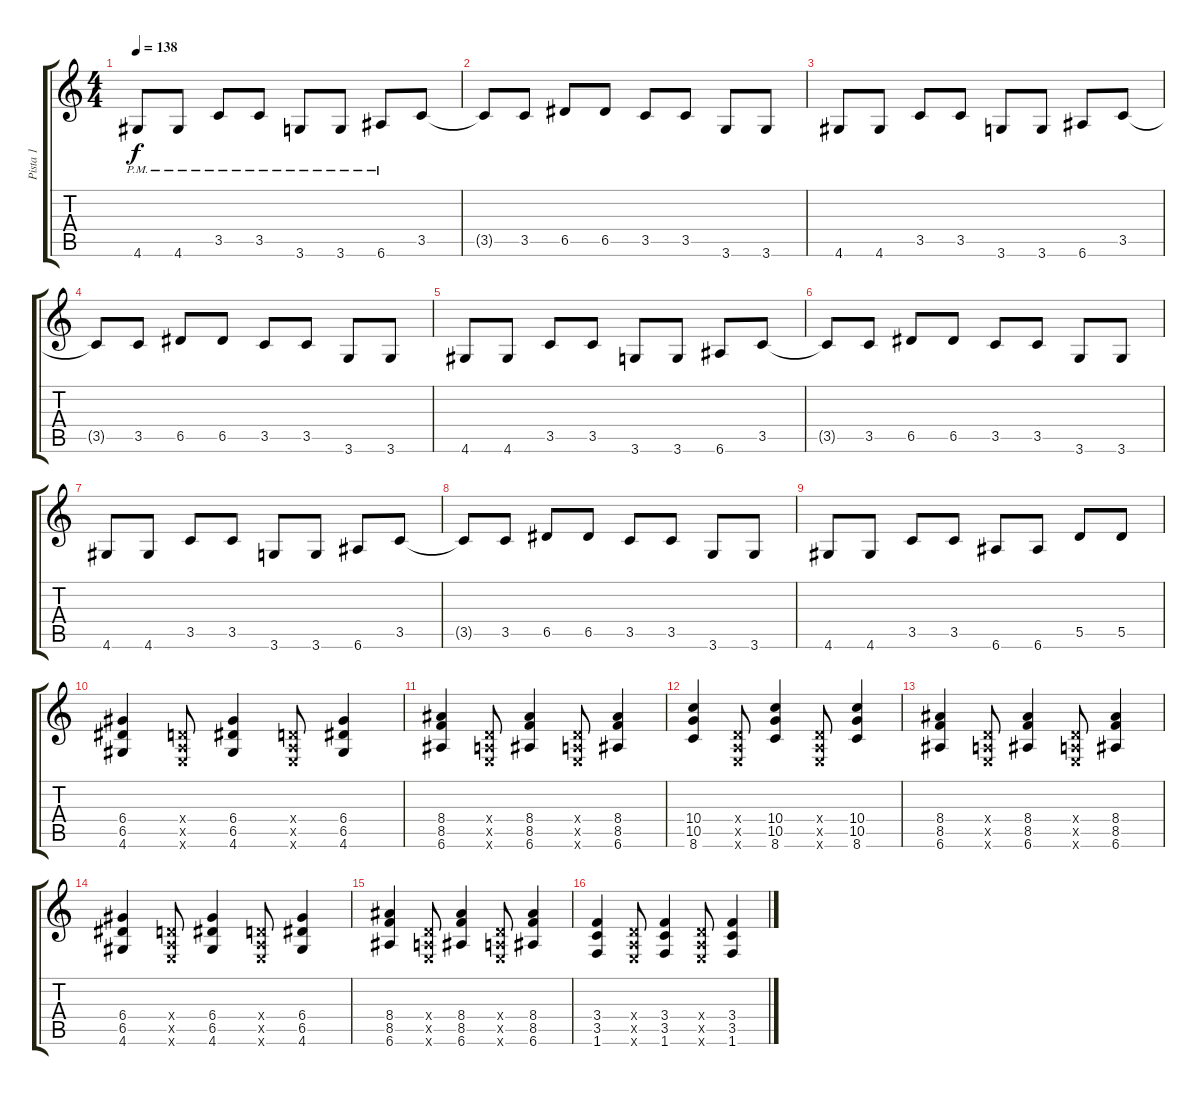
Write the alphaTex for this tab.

\track ("Pista 1" "Pista 1") {instrument overdrivenguitar}
\staff {score tabs}
\tuning (E4 B3 G3 D3 A2 E2) {hide}
\ts (4 4)
\tempo 138
\clef g2
\ks c
4.6{pm}.8{dy f} 4.6{pm}.8 3.5{pm}.8 3.5{pm}.8 3.6{pm}.8 3.6{pm}.8 6.6{pm}.8 3.5.8 |
3.5{t}.8 3.5.8 6.5.8 6.5.8 3.5.8 3.5.8 3.6.8 3.6.8 |
4.6.8 4.6.8 3.5.8 3.5.8 3.6.8 3.6.8 6.6.8 3.5.8 |
3.5{t}.8 3.5.8 6.5.8 6.5.8 3.5.8 3.5.8 3.6.8 3.6.8 |
4.6.8 4.6.8 3.5.8 3.5.8 3.6.8 3.6.8 6.6.8 3.5.8 |
3.5{t}.8 3.5.8 6.5.8 6.5.8 3.5.8 3.5.8 3.6.8 3.6.8 |
4.6.8 4.6.8 3.5.8 3.5.8 3.6.8 3.6.8 6.6.8 3.5.8 |
3.5{t}.8 3.5.8 6.5.8 6.5.8 3.5.8 3.5.8 3.6.8 3.6.8 |
4.6.8 4.6.8 3.5.8 3.5.8 6.6.8 6.6.8 5.5.8 5.5.8 |
(6.4 6.5 4.6).4 (0.4{x} 0.5{x} 0.6{x}).8 (6.4 6.5 4.6).4 (0.4{x} 0.5{x} 0.6{x}).8 (6.4 6.5 4.6).4 |
(8.4 8.5 6.6).4 (0.4{x} 0.5{x} 0.6{x}).8 (8.4 8.5 6.6).4 (0.4{x} 0.5{x} 0.6{x}).8 (8.4 8.5 6.6).4 |
(10.4 10.5 8.6).4 (0.4{x} 0.5{x} 0.6{x}).8 (10.4 10.5 8.6).4 (0.4{x} 0.5{x} 0.6{x}).8 (10.4 10.5 8.6).4 |
(8.4 8.5 6.6).4 (0.4{x} 0.5{x} 0.6{x}).8 (8.4 8.5 6.6).4 (0.4{x} 0.5{x} 0.6{x}).8 (8.4 8.5 6.6).4 |
(6.4 6.5 4.6).4 (0.4{x} 0.5{x} 0.6{x}).8 (6.4 6.5 4.6).4 (0.4{x} 0.5{x} 0.6{x}).8 (6.4 6.5 4.6).4 |
(8.4 8.5 6.6).4 (0.4{x} 0.5{x} 0.6{x}).8 (8.4 8.5 6.6).4 (0.4{x} 0.5{x} 0.6{x}).8 (8.4 8.5 6.6).4 |
(3.4 3.5 1.6).4 (0.4{x} 0.5{x} 0.6{x}).8 (3.4 3.5 1.6).4 (0.4{x} 0.5{x} 0.6{x}).8 (3.4 3.5 1.6).4
